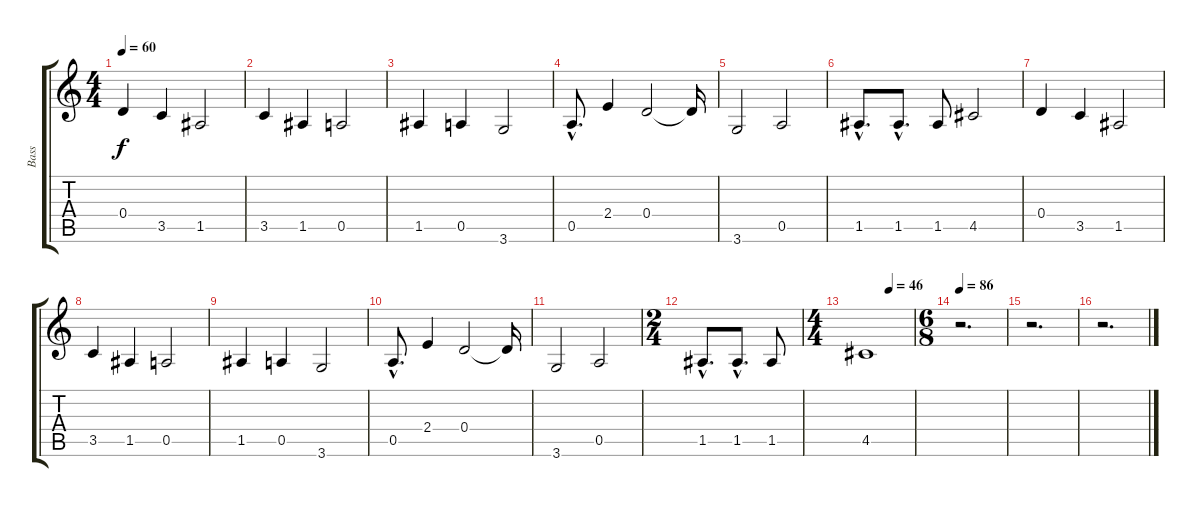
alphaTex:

\track ("Bass" "Bass") {instrument electricbassfinger}
\staff {score tabs}
\tuning (E4 B3 G3 D3 A2 E2) {hide}
\ts (4 4)
\tempo 60
\clef g2
\ks c
0.4.4{dy f} 3.5.4 1.5.2 |
3.5.4 1.5.4 0.5.2 |
1.5.4 0.5.4 3.6.2 |
0.5{hac}.8{d} 2.4.4 0.4.2 0.4{t}.16 |
3.6.2 0.5.2 |
1.5{hac}.8{d} 1.5{hac}.8{d} 1.5.8 4.5.2 |
0.4.4 3.5.4 1.5.2 |
3.5.4 1.5.4 0.5.2 |
1.5.4 0.5.4 3.6.2 |
0.5{hac}.8{d} 2.4.4 0.4.2 0.4{t}.16 |
3.6.2 0.5.2 |
\ts (2 4)
1.5{hac}.8{d} 1.5{hac}.8{d} 1.5.8 |
\ts (4 4)
\tempo (46 0.5)
4.5.1 |
\ts (6 8)
\tempo 86
r.2{d} |
r.2{d} |
r.2{d}
